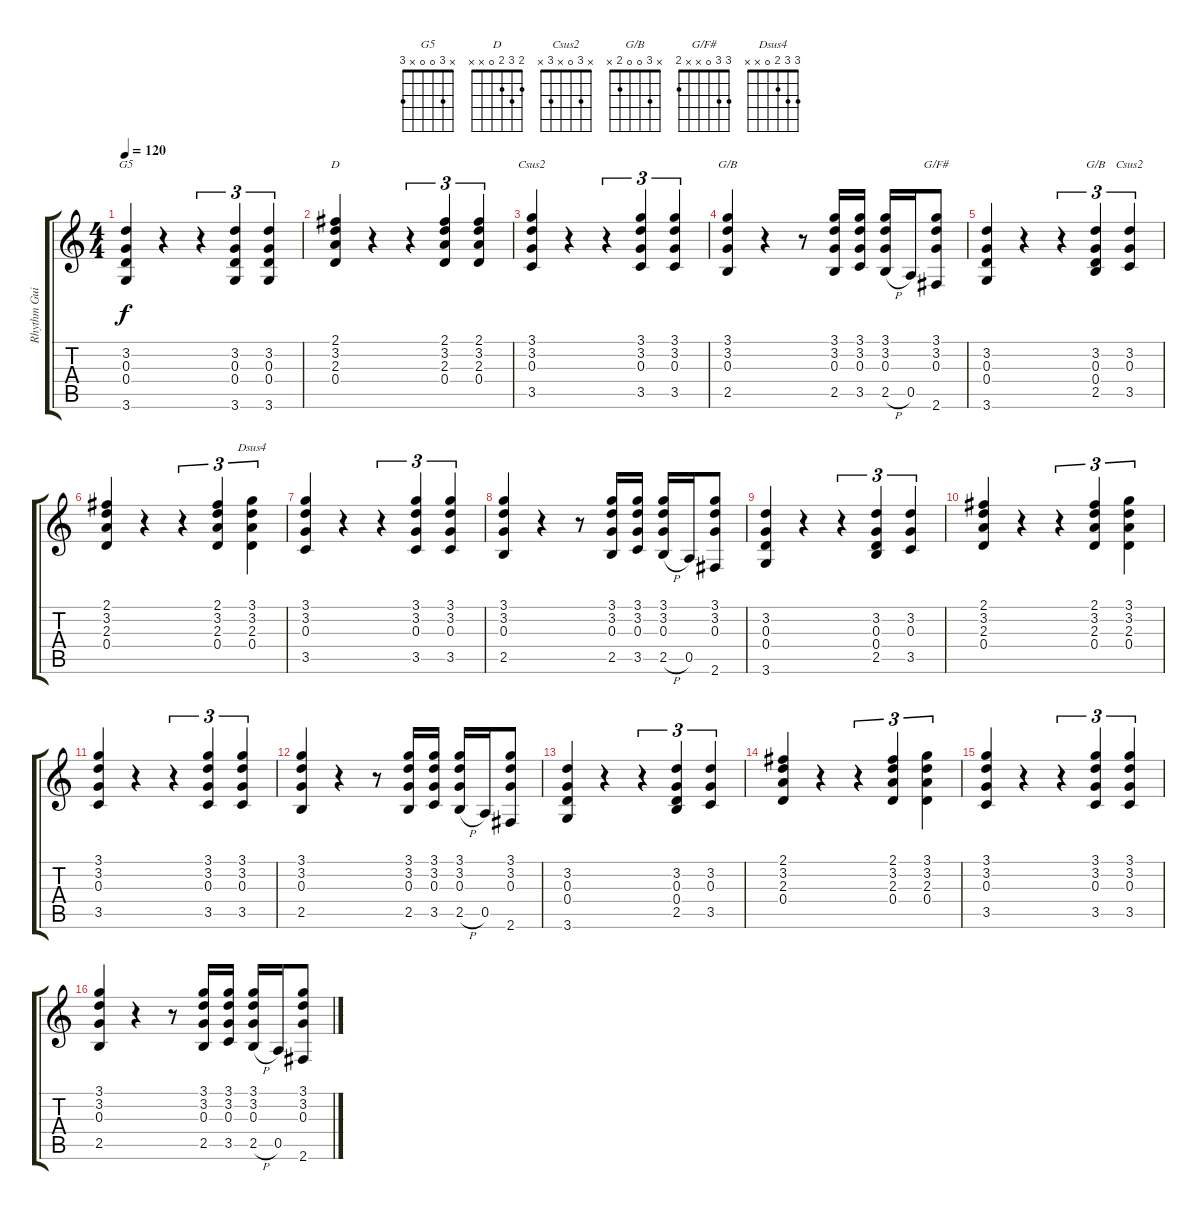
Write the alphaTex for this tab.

\track ("Rhythm Guitar" "Rhythm Gui") {instrument electricguitarclean}
\staff {score tabs}
\tuning (E4 B3 G3 D3 A2 E2) {hide}
\chord ("G5" x 3 0 0 x 3)
\chord ("D" 2 3 2 0 x x)
\chord ("Csus2" 3 3 0 x 3 x)
\chord ("G/B" 3 3 0 x 2 x)
\chord ("G/F#" 3 3 0 x x 2)
\chord ("G/B" x 3 0 0 2 x)
\chord ("Csus2" x 3 0 x 3 x)
\chord ("Dsus4" 3 3 2 0 x x)
\ts (4 4)
\tempo 120
\clef g2
\ks c
(3.2 0.3 0.4 3.6).4{ch "G5" dy f instrument electricguitarclean} r.4 r.4{tu (3 2)} (3.2 0.3 0.4 3.6).4{tu (3 2)} (3.2 0.3 0.4 3.6).4{tu (3 2)} |
(2.1 3.2 2.3 0.4).4{ch "D"} r.4 r.4{tu (3 2)} (2.1 3.2 2.3 0.4).4{tu (3 2)} (2.1 3.2 2.3 0.4).4{tu (3 2)} |
(3.1 3.2 0.3 3.5).4{ch "Csus2"} r.4 r.4{tu (3 2)} (3.1 3.2 0.3 3.5).4{tu (3 2)} (3.1 3.2 0.3 3.5).4{tu (3 2)} |
(3.1 3.2 0.3 2.5).4{ch "G/B"} r.4 r.8 (3.1 3.2 0.3 2.5).16 (3.1 3.2 0.3 3.5).16 (3.1 3.2 0.3 2.5{h}).16 0.5.16 (3.1 3.2 0.3 2.6).8{ch "G/F#"} |
(3.2 0.3 0.4 3.6).4 r.4 r.4{tu (3 2)} (3.2 0.3 0.4 2.5).4{tu (3 2) ch "G/B"} (3.2 0.3 3.5).4{tu (3 2) ch "Csus2"} |
(2.1 3.2 2.3 0.4).4 r.4 r.4{tu (3 2)} (2.1 3.2 2.3 0.4).4{tu (3 2)} (3.1 3.2 2.3 0.4).4{tu (3 2) ch "Dsus4"} |
(3.1 3.2 0.3 3.5).4 r.4 r.4{tu (3 2)} (3.1 3.2 0.3 3.5).4{tu (3 2)} (3.1 3.2 0.3 3.5).4{tu (3 2)} |
(3.1 3.2 0.3 2.5).4 r.4 r.8 (3.1 3.2 0.3 2.5).16 (3.1 3.2 0.3 3.5).16 (3.1 3.2 0.3 2.5{h}).16 0.5.16 (3.1 3.2 0.3 2.6).8 |
(3.2 0.3 0.4 3.6).4 r.4 r.4{tu (3 2)} (3.2 0.3 0.4 2.5).4{tu (3 2)} (3.2 0.3 3.5).4{tu (3 2)} |
(2.1 3.2 2.3 0.4).4 r.4 r.4{tu (3 2)} (2.1 3.2 2.3 0.4).4{tu (3 2)} (3.1 3.2 2.3 0.4).4{tu (3 2)} |
(3.1 3.2 0.3 3.5).4 r.4 r.4{tu (3 2)} (3.1 3.2 0.3 3.5).4{tu (3 2)} (3.1 3.2 0.3 3.5).4{tu (3 2)} |
(3.1 3.2 0.3 2.5).4 r.4 r.8 (3.1 3.2 0.3 2.5).16 (3.1 3.2 0.3 3.5).16 (3.1 3.2 0.3 2.5{h}).16 0.5.16 (3.1 3.2 0.3 2.6).8 |
(3.2 0.3 0.4 3.6).4 r.4 r.4{tu (3 2)} (3.2 0.3 0.4 2.5).4{tu (3 2)} (3.2 0.3 3.5).4{tu (3 2)} |
(2.1 3.2 2.3 0.4).4 r.4 r.4{tu (3 2)} (2.1 3.2 2.3 0.4).4{tu (3 2)} (3.1 3.2 2.3 0.4).4{tu (3 2)} |
(3.1 3.2 0.3 3.5).4 r.4 r.4{tu (3 2)} (3.1 3.2 0.3 3.5).4{tu (3 2)} (3.1 3.2 0.3 3.5).4{tu (3 2)} |
(3.1 3.2 0.3 2.5).4 r.4 r.8 (3.1 3.2 0.3 2.5).16 (3.1 3.2 0.3 3.5).16 (3.1 3.2 0.3 2.5{h}).16 0.5.16 (3.1 3.2 0.3 2.6).8
